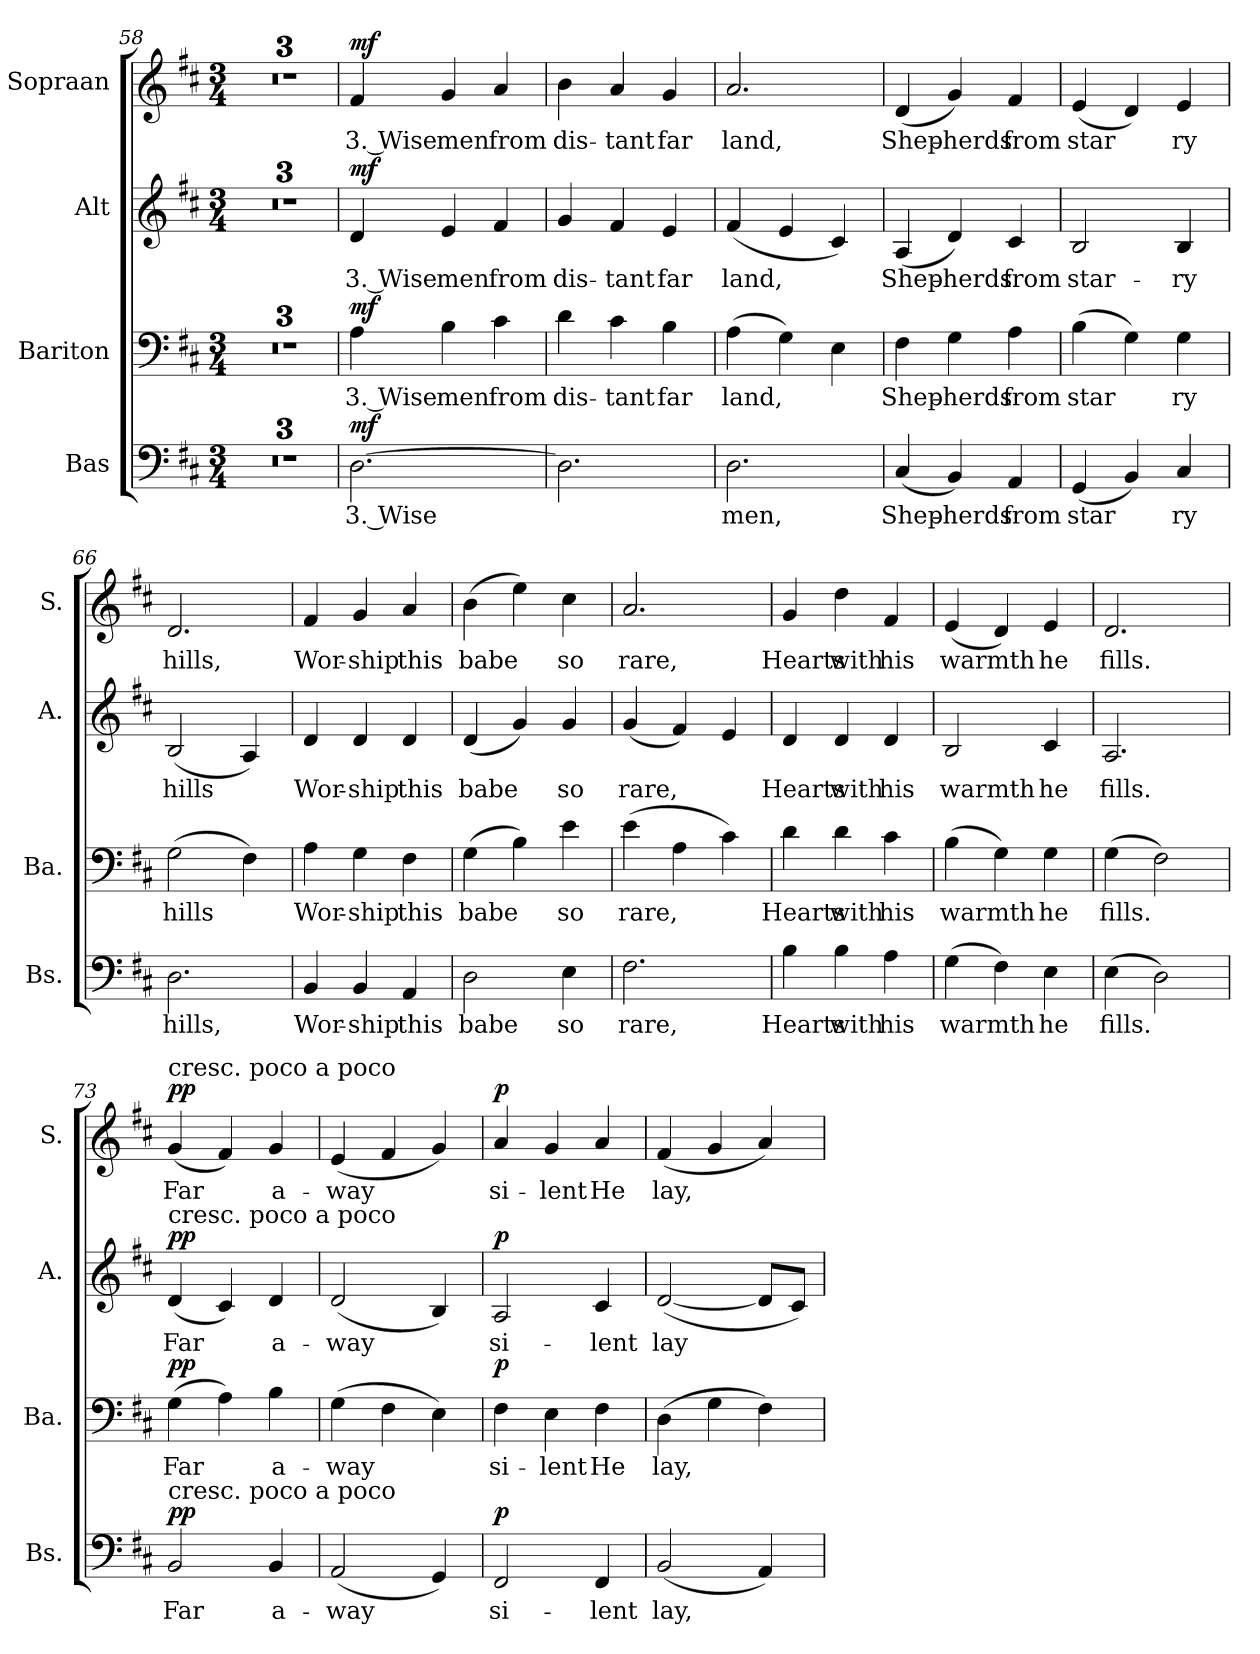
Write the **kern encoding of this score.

**kern	**text	**dynam	**kern	**text	**dynam	**kern	**text	**dynam	**kern	**text	**dynam
*part4	*part4	*part4	*part3	*part3	*part3	*part2	*part2	*part2	*part1	*part1	*part1
*staff4	*staff4	*staff4	*staff3	*staff3	*staff3	*staff2	*staff2	*staff2	*staff1	*staff1	*staff1
*I"Bas	*	*	*I"Bariton	*	*	*I"Alt	*	*	*I"Sopraan	*	*
*I'Bs.	*	*	*I'Ba.	*	*	*I'A.	*	*	*I'S.	*	*
!!LO:PB:g=z
*clefF4	*	*	*clefF4	*	*	*clefG2	*	*	*clefG2	*	*
*k[f#c#]	*	*	*k[f#c#]	*	*	*k[f#c#]	*	*	*k[f#c#]	*	*
*M3/4	*	*	*M3/4	*	*	*M3/4	*	*	*M3/4	*	*
=58	=58	=58	=58	=58	=58	=58	=58	=58	=58	=58	=58
2.r	.	.	2.r	.	.	2.r	.	.	2.r	.	.
=59	=59	=59	=59	=59	=59	=59	=59	=59	=59	=59	=59
2.r	.	.	2.r	.	.	2.r	.	.	2.r	.	.
=60	=60	=60	=60	=60	=60	=60	=60	=60	=60	=60	=60
2.r	.	.	2.r	.	.	2.r	.	.	2.r	.	.
=61	=61	=61	=61	=61	=61	=61	=61	=61	=61	=61	=61
!	!LO:LY:b	!LO:DY:a	!	!LO:LY:b	!LO:DY:a	!	!LO:LY:b	!LO:DY:a	!	!LO:LY:b	!LO:DY:a
[2.D\	3. Wise	mf	4A\	3. Wise	mf	4d/	3. Wise	mf	4f#/	3. Wise	mf
!	!	!	!	!LO:LY:b	!	!	!LO:LY:b	!	!	!LO:LY:b	!
.	.	.	4B\	men	.	4e/	men	.	4g/	men	.
!	!	!	!	!LO:LY:b	!	!	!LO:LY:b	!	!	!LO:LY:b	!
.	.	.	4c#\	from	.	4f#/	from	.	4a/	from	.
=62	=62	=62	=62	=62	=62	=62	=62	=62	=62	=62	=62
!	!	!	!	!LO:LY:b	!	!	!LO:LY:b	!	!	!LO:LY:b	!
2.D\]	.	.	4d\	dis-	.	4g/	dis-	.	4b\	dis-	.
!	!	!	!	!LO:LY:b	!	!	!LO:LY:b	!	!	!LO:LY:b	!
.	.	.	4c#\	-tant	.	4f#/	-tant	.	4a/	-tant	.
!	!	!	!	!LO:LY:b	!	!	!LO:LY:b	!	!	!LO:LY:b	!
.	.	.	4B\	far	.	4e/	far	.	4g/	far	.
=63	=63	=63	=63	=63	=63	=63	=63	=63	=63	=63	=63
!	!LO:LY:b	!	!	!LO:LY:b	!	!	!LO:LY:b	!	!	!LO:LY:b	!
2.D\	men,	.	(>4A\	land,	.	(<4f#/	land,	.	2.a/	land,	.
.	.	.	4G\)	.	.	4e/	.	.	.	.	.
.	.	.	4E\	.	.	4c#/)	.	.	.	.	.
=64	=64	=64	=64	=64	=64	=64	=64	=64	=64	=64	=64
!	!LO:LY:b	!	!	!LO:LY:b	!	!	!LO:LY:b	!	!	!LO:LY:b	!
(<4C#/	Shep-	.	4F#\	Shep-	.	(<4A/	Shep-	.	(<4d/	Shep-	.
!	!LO:LY:b	!	!	!LO:LY:b	!	!	!LO:LY:b	!	!	!LO:LY:b	!
4BB/)	-herds	.	4G\	-herds	.	4d/)	-herds	.	4g/)	-herds	.
!	!LO:LY:b	!	!	!LO:LY:b	!	!	!LO:LY:b	!	!	!LO:LY:b	!
4AA/	from	.	4A\	from	.	4c#/	from	.	4f#/	from	.
=65	=65	=65	=65	=65	=65	=65	=65	=65	=65	=65	=65
!	!LO:LY:b	!	!	!LO:LY:b	!	!	!LO:LY:b	!	!	!LO:LY:b	!
(<4GG/	star	.	(>4B\	star	.	2B/	star-	.	(<4e/	star	.
4BB/)	.	.	4G\)	.	.	.	.	.	4d/)	.	.
!	!LO:LY:b	!	!	!LO:LY:b	!	!	!LO:LY:b	!	!	!LO:LY:b	!
4C#/	ry	.	4G\	ry	.	4B/	-ry	.	4e/	ry	.
=66	=66	=66	=66	=66	=66	=66	=66	=66	=66	=66	=66
!	!LO:LY:b	!	!	!LO:LY:b	!	!	!LO:LY:b	!	!	!LO:LY:b	!
2.D\	hills,	.	(>2G\	hills	.	(<2B/	hills	.	2.d/	hills,	.
.	.	.	4F#\)	.	.	4A/)	.	.	.	.	.
!!LO:LB:g=z
=67	=67	=67	=67	=67	=67	=67	=67	=67	=67	=67	=67
!	!LO:LY:b	!	!	!LO:LY:b	!	!	!LO:LY:b	!	!	!LO:LY:b	!
4BB/	Wor-	.	4A\	Wor-	.	4d/	Wor-	.	4f#/	Wor-	.
!	!LO:LY:b	!	!	!LO:LY:b	!	!	!LO:LY:b	!	!	!LO:LY:b	!
4BB/	-ship	.	4G\	-ship	.	4d/	-ship	.	4g/	-ship	.
!	!LO:LY:b	!	!	!LO:LY:b	!	!	!LO:LY:b	!	!	!LO:LY:b	!
4AA/	this	.	4F#\	this	.	4d/	this	.	4a/	this	.
=68	=68	=68	=68	=68	=68	=68	=68	=68	=68	=68	=68
!	!LO:LY:b	!	!	!LO:LY:b	!	!	!LO:LY:b	!	!	!LO:LY:b	!
2D\	babe	.	(>4G\	babe	.	(<4d/	babe	.	(>4b\	babe	.
.	.	.	4B\)	.	.	4g/)	.	.	4ee\)	.	.
!	!LO:LY:b	!	!	!LO:LY:b	!	!	!LO:LY:b	!	!	!LO:LY:b	!
4E\	so	.	4e\	so	.	4g/	so	.	4cc#\	so	.
=69	=69	=69	=69	=69	=69	=69	=69	=69	=69	=69	=69
!	!LO:LY:b	!	!	!LO:LY:b	!	!	!LO:LY:b	!	!	!LO:LY:b	!
2.F#\	rare,	.	(>4e\	rare,	.	(<4g/	rare,	.	2.a/	rare,	.
.	.	.	4A\	.	.	4f#/)	.	.	.	.	.
.	.	.	4c#\)	.	.	4e/	.	.	.	.	.
=70	=70	=70	=70	=70	=70	=70	=70	=70	=70	=70	=70
!	!LO:LY:b	!	!	!LO:LY:b	!	!	!LO:LY:b	!	!	!LO:LY:b	!
4B\	Hearts	.	4d\	Hearts	.	4d/	Hearts	.	4g/	Hearts	.
!	!LO:LY:b	!	!	!LO:LY:b	!	!	!LO:LY:b	!	!	!LO:LY:b	!
4B\	with	.	4d\	with	.	4d/	with	.	4dd\	with	.
!	!LO:LY:b	!	!	!LO:LY:b	!	!	!LO:LY:b	!	!	!LO:LY:b	!
4A\	his	.	4c#\	his	.	4d/	his	.	4f#/	his	.
=71	=71	=71	=71	=71	=71	=71	=71	=71	=71	=71	=71
!	!LO:LY:b	!	!	!LO:LY:b	!	!	!LO:LY:b	!	!	!LO:LY:b	!
(>4G\	warmth	.	(>4B\	warmth	.	2B/	warmth	.	(<4e/	warmth	.
4F#\)	.	.	4G\)	.	.	.	.	.	4d/)	.	.
!	!LO:LY:b	!	!	!LO:LY:b	!	!	!LO:LY:b	!	!	!LO:LY:b	!
4E\	he	.	4G\	he	.	4c#/	he	.	4e/	he	.
=72	=72	=72	=72	=72	=72	=72	=72	=72	=72	=72	=72
!	!LO:LY:b	!	!	!LO:LY:b	!	!	!LO:LY:b	!	!	!LO:LY:b	!
(>4E\	fills.	.	(>4G\	fills.	.	2.A/	fills.	.	2.d/	fills.	.
2D\)	.	.	2F#\)	.	.	.	.	.	.	.	.
!!LO:PB:g=z
=73	=73	=73	=73	=73	=73	=73	=73	=73	=73	=73	=73
!	!	!	!	!	!	!	!	!	!LO:TX:a:t=cresc. poco a poco	!	!
!	!	!	!	!	!	!LO:TX:a:t=cresc. poco a poco	!	!	!	!	!
!LO:TX:a:t=cresc. poco a poco	!	!	!	!	!	!	!	!	!	!	!
!	!LO:LY:b	!LO:DY:a	!	!LO:LY:b	!LO:DY:a	!	!LO:LY:b	!LO:DY:a	!	!LO:LY:b	!LO:DY:a
2BB/	Far	pp	(>4G\	Far	pp	(<4d/	Far	pp	(<4g/	Far	pp
.	.	.	4A\)	.	.	4c#/)	.	.	4f#/)	.	.
!	!LO:LY:b	!	!	!LO:LY:b	!	!	!LO:LY:b	!	!	!LO:LY:b	!
4BB/	a-	.	4B\	a-	.	4d/	a-	.	4g/	a-	.
=74	=74	=74	=74	=74	=74	=74	=74	=74	=74	=74	=74
!	!LO:LY:b	!	!	!LO:LY:b	!	!	!LO:LY:b	!	!	!LO:LY:b	!
(<2AA/	-way	.	(>4G\	-way	.	(<2d/	-way	.	(<4e/	-way	.
.	.	.	4F#\	.	.	.	.	.	4f#/	.	.
4GG/)	.	.	4E\)	.	.	4B/)	.	.	4g/)	.	.
=75	=75	=75	=75	=75	=75	=75	=75	=75	=75	=75	=75
!	!LO:LY:b	!LO:DY:a	!	!LO:LY:b	!LO:DY:a	!	!LO:LY:b	!LO:DY:a	!	!LO:LY:b	!LO:DY:a
2FF#/	si-	p	4F#\	si-	p	2A/	si-	p	4a/	si-	p
!	!	!	!	!LO:LY:b	!	!	!	!	!	!LO:LY:b	!
.	.	.	4E\	-lent	.	.	.	.	4g/	-lent	.
!	!LO:LY:b	!	!	!LO:LY:b	!	!	!LO:LY:b	!	!	!LO:LY:b	!
4FF#/	-lent	.	4F#\	He	.	4c#/	-lent	.	4a/	He	.
=76	=76	=76	=76	=76	=76	=76	=76	=76	=76	=76	=76
!	!LO:LY:b	!	!	!LO:LY:b	!	!	!LO:LY:b	!	!	!LO:LY:b	!
(<2BB/	lay,	.	(>4D\	lay,	.	(<[2d/	lay	.	(<4f#/	lay,	.
.	.	.	4G\	.	.	.	.	.	4g/	.	.
4AA/)	.	.	4F#\)	.	.	8d/L]	.	.	4a/)	.	.
.	.	.	.	.	.	8c#/J)	.	.	.	.	.
=	=	=	=	=	=	=	=	=	=	=	=
*-	*-	*-	*-	*-	*-	*-	*-	*-	*-	*-	*-
